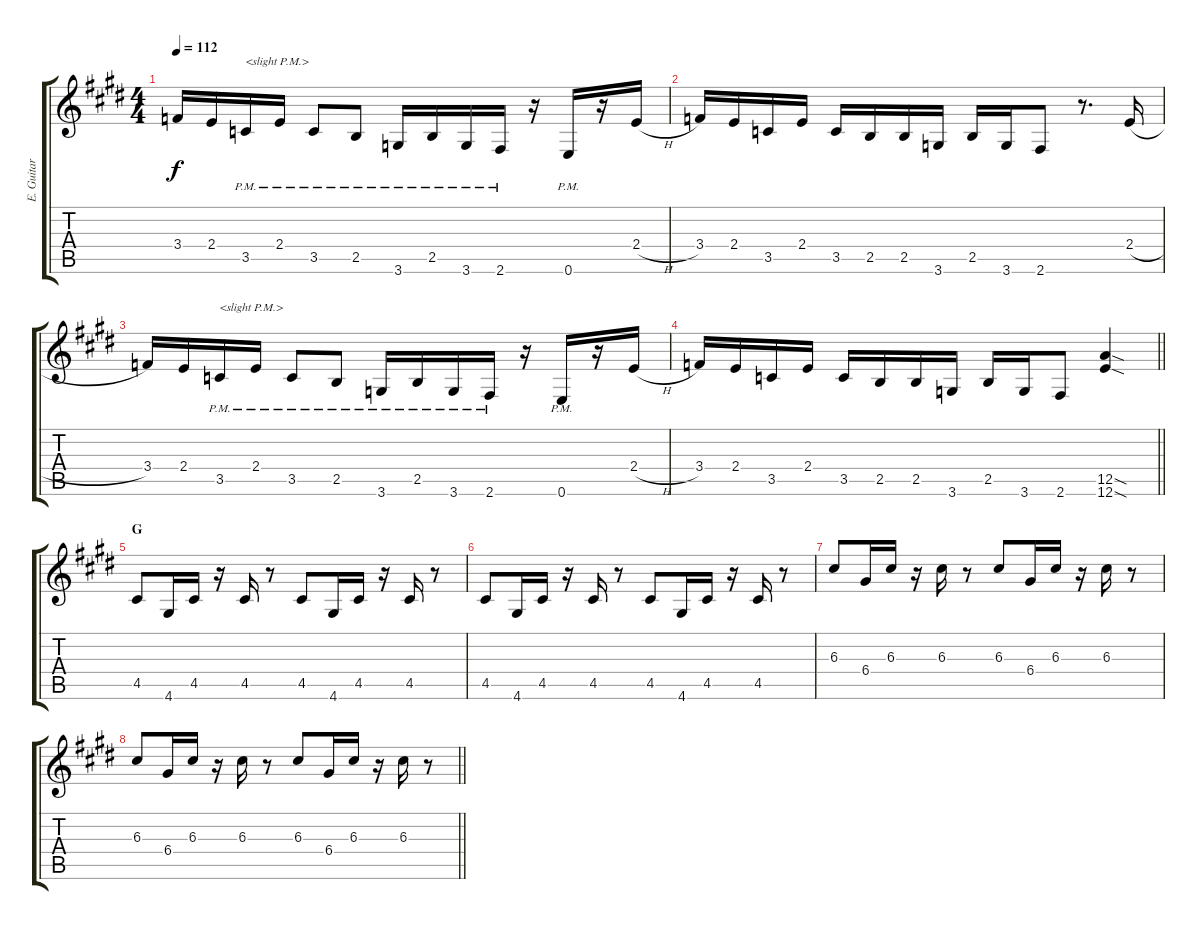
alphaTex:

\track ("E. Guitar II" "E. Guitar ") {instrument overdrivenguitar}
\staff {score tabs}
\tuning (E4 B3 G3 D3 A2 E2) {hide}
\ts (4 4)
\tempo 112
\clef g2
\ks e
3.4.16{dy f} 2.4.16 3.5{pm}.16{txt "<slight P.M.>"} 2.4{pm}.16 3.5{pm}.8 2.5{pm}.8 3.6{pm}.16 2.5{pm}.16 3.6{pm}.16 2.6{pm}.16 r.16 0.6{pm}.16 r.16 2.4{h}.16 |
3.4.16 2.4.16 3.5.16 2.4.16 3.5.16 2.5.16 2.5.16 3.6.16 2.5.16 3.6.16 2.6.8 r.8{d} 2.4{h}.16 |
3.4.16 2.4.16 3.5{pm}.16{txt "<slight P.M.>"} 2.4{pm}.16 3.5{pm}.8 2.5{pm}.8 3.6{pm}.16 2.5{pm}.16 3.6{pm}.16 2.6{pm}.16 r.16 0.6{pm}.16 r.16 2.4{h}.16 |
\barLineRight lightlight
3.4.16 2.4.16 3.5.16 2.4.16 3.5.16 2.5.16 2.5.16 3.6.16 2.5.16 3.6.16 2.6.8 (12.5{sod} 12.6{sod}).4 |
\section ("" "G")
4.5.8 4.6.16 4.5.16 r.16 4.5.16 r.8 4.5.8 4.6.16 4.5.16 r.16 4.5.16 r.8 |
4.5.8 4.6.16 4.5.16 r.16 4.5.16 r.8 4.5.8 4.6.16 4.5.16 r.16 4.5.16 r.8 |
6.3.8 6.4.16 6.3.16 r.16 6.3.16 r.8 6.3.8 6.4.16 6.3.16 r.16 6.3.16 r.8 |
\barLineRight lightlight
6.3.8 6.4.16 6.3.16 r.16 6.3.16 r.8 6.3.8 6.4.16 6.3.16 r.16 6.3.16 r.8
